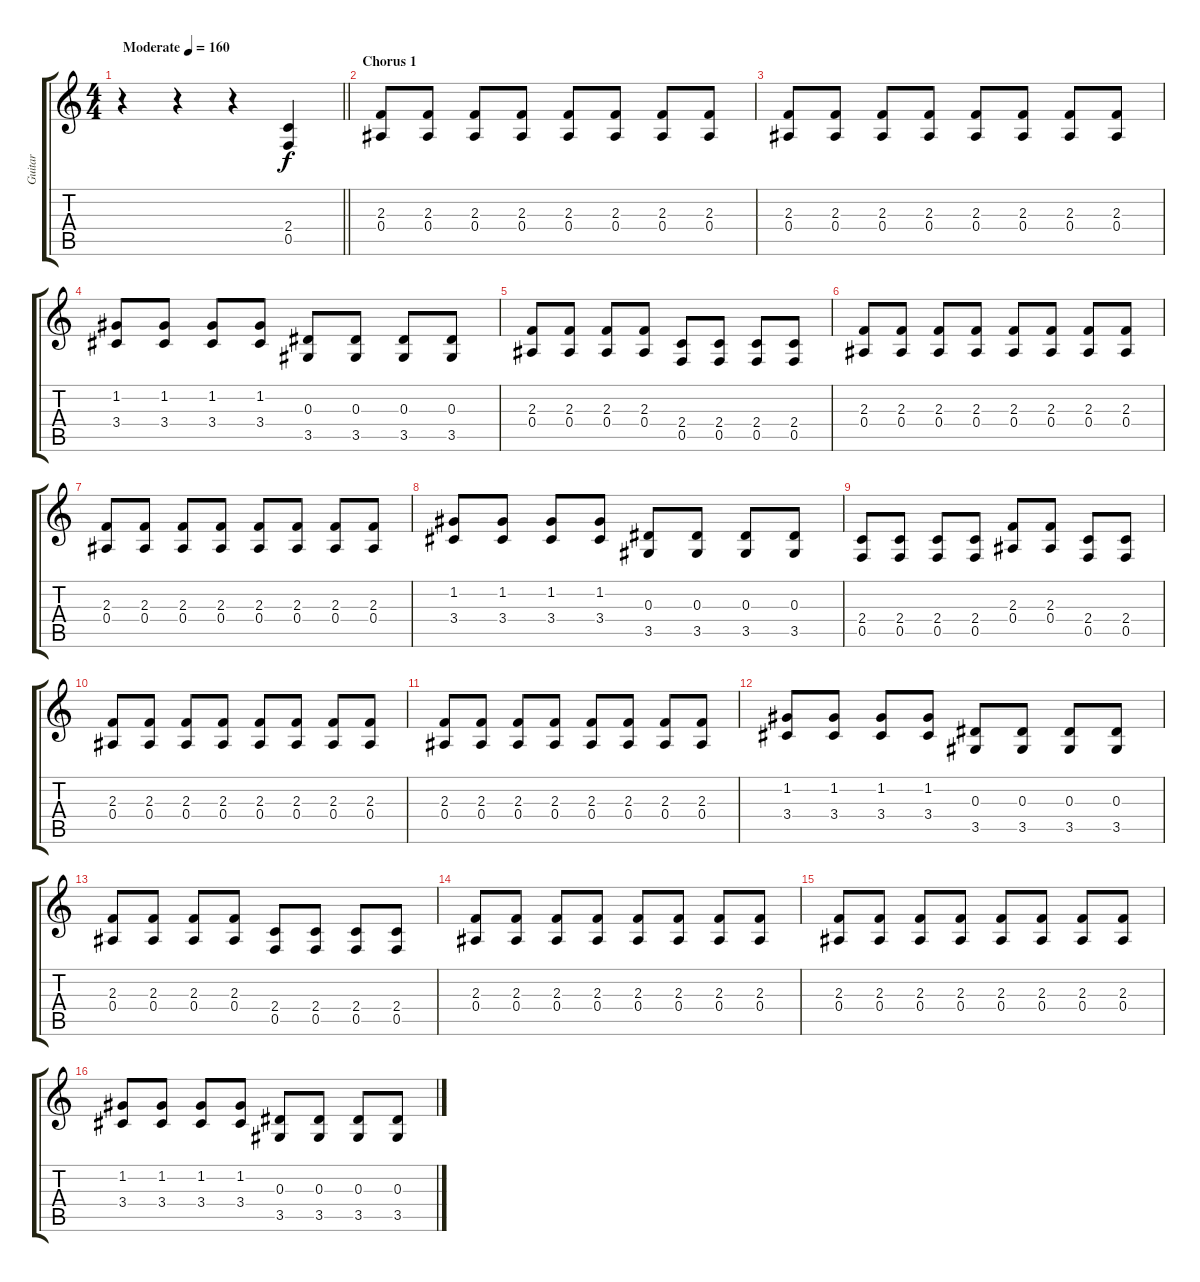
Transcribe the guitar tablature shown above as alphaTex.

\track ("Guitar" "Guitar") {instrument distortionguitar}
\staff {score tabs}
\tuning (C4 G3 Eb3 Bb2 F2 C2) {hide}
\ts (4 4)
\tempo (160 "Moderate")
\clef g2
\barLineRight lightlight
\ks c
r.4{dy f instrument distortionguitar} r.4 r.4 (2.4 0.5).4 |
\section ("" "Chorus 1")
(2.3 0.4).8 (2.3 0.4).8 (2.3 0.4).8 (2.3 0.4).8 (2.3 0.4).8 (2.3 0.4).8 (2.3 0.4).8 (2.3 0.4).8 |
(2.3 0.4).8 (2.3 0.4).8 (2.3 0.4).8 (2.3 0.4).8 (2.3 0.4).8 (2.3 0.4).8 (2.3 0.4).8 (2.3 0.4).8 |
(1.2 3.4).8 (1.2 3.4).8 (1.2 3.4).8 (1.2 3.4).8 (0.3 3.5).8 (0.3 3.5).8 (0.3 3.5).8 (0.3 3.5).8 |
(2.3 0.4).8 (2.3 0.4).8 (2.3 0.4).8 (2.3 0.4).8 (2.4 0.5).8 (2.4 0.5).8 (2.4 0.5).8 (2.4 0.5).8 |
(2.3 0.4).8 (2.3 0.4).8 (2.3 0.4).8 (2.3 0.4).8 (2.3 0.4).8 (2.3 0.4).8 (2.3 0.4).8 (2.3 0.4).8 |
(2.3 0.4).8 (2.3 0.4).8 (2.3 0.4).8 (2.3 0.4).8 (2.3 0.4).8 (2.3 0.4).8 (2.3 0.4).8 (2.3 0.4).8 |
(1.2 3.4).8 (1.2 3.4).8 (1.2 3.4).8 (1.2 3.4).8 (0.3 3.5).8 (0.3 3.5).8 (0.3 3.5).8 (0.3 3.5).8 |
(2.4 0.5).8 (2.4 0.5).8 (2.4 0.5).8 (2.4 0.5).8 (2.3 0.4).8 (2.3 0.4).8 (2.4 0.5).8 (2.4 0.5).8 |
(2.3 0.4).8 (2.3 0.4).8 (2.3 0.4).8 (2.3 0.4).8 (2.3 0.4).8 (2.3 0.4).8 (2.3 0.4).8 (2.3 0.4).8 |
(2.3 0.4).8 (2.3 0.4).8 (2.3 0.4).8 (2.3 0.4).8 (2.3 0.4).8 (2.3 0.4).8 (2.3 0.4).8 (2.3 0.4).8 |
(1.2 3.4).8 (1.2 3.4).8 (1.2 3.4).8 (1.2 3.4).8 (0.3 3.5).8 (0.3 3.5).8 (0.3 3.5).8 (0.3 3.5).8 |
(2.3 0.4).8 (2.3 0.4).8 (2.3 0.4).8 (2.3 0.4).8 (2.4 0.5).8 (2.4 0.5).8 (2.4 0.5).8 (2.4 0.5).8 |
(2.3 0.4).8 (2.3 0.4).8 (2.3 0.4).8 (2.3 0.4).8 (2.3 0.4).8 (2.3 0.4).8 (2.3 0.4).8 (2.3 0.4).8 |
(2.3 0.4).8 (2.3 0.4).8 (2.3 0.4).8 (2.3 0.4).8 (2.3 0.4).8 (2.3 0.4).8 (2.3 0.4).8 (2.3 0.4).8 |
(1.2 3.4).8 (1.2 3.4).8 (1.2 3.4).8 (1.2 3.4).8 (0.3 3.5).8 (0.3 3.5).8 (0.3 3.5).8 (0.3 3.5).8
